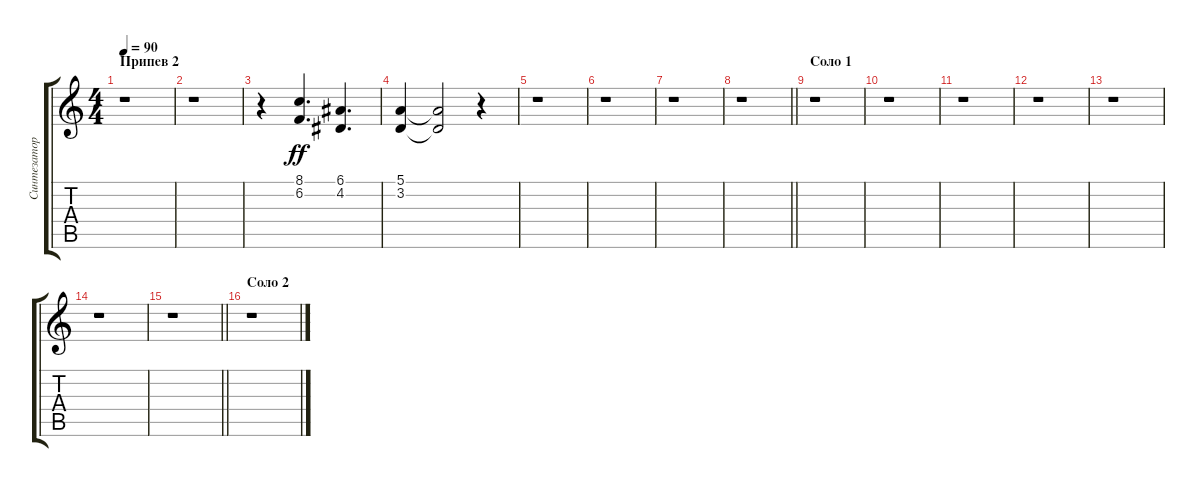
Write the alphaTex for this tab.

\track ("Синтезатор 2" "Синтезатор") {instrument brightacousticpiano}
\staff {score tabs}
\tuning (E4 B3 G3 D3 A2 E2) {hide}
\ts (4 4)
\section ("" "Припев 2")
\tempo 90
\clef g2
\ks c
r.1{dy ff} |
r.1 |
r.4 (8.1 6.2).4{d} (6.1 4.2).4{d} |
(5.1 3.2).4 (5.1{t} 3.2{t}).2 r.4 |
r.1 |
r.1 |
r.1 |
\barLineRight lightlight
r.1 |
\section ("" "Соло 1")
r.1 |
r.1 |
r.1 |
r.1 |
r.1 |
r.1 |
\barLineRight lightlight
r.1 |
\section ("" "Соло 2")
r.1
